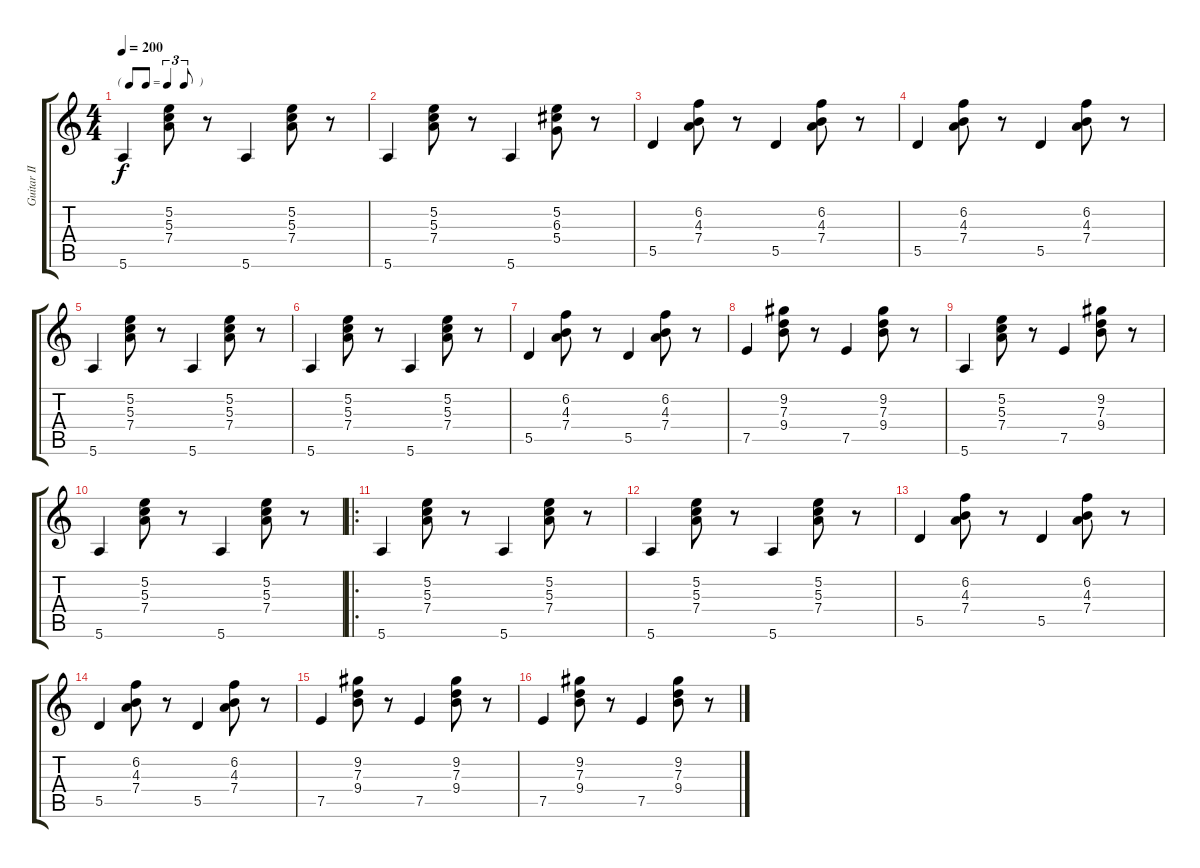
\track ("Guitar II" "Guitar II") {instrument acousticguitarsteel}
\staff {score tabs}
\tuning (E4 B3 G3 D3 A2 E2) {hide}
\ts (4 4)
\tf triplet8th
\tempo 200
\clef g2
\ks c
5.6.4{dy f} (5.2 5.3 7.4).8 r.8 5.6.4 (5.2 5.3 7.4).8 r.8 |
5.6.4 (5.2 5.3 7.4).8 r.8 5.6.4 (5.2 6.3 5.4).8 r.8 |
5.5.4 (6.2 4.3 7.4).8 r.8 5.5.4 (6.2 4.3 7.4).8 r.8 |
5.5.4 (6.2 4.3 7.4).8 r.8 5.5.4 (6.2 4.3 7.4).8 r.8 |
5.6.4 (5.2 5.3 7.4).8 r.8 5.6.4 (5.2 5.3 7.4).8 r.8 |
5.6.4 (5.2 5.3 7.4).8 r.8 5.6.4 (5.2 5.3 7.4).8 r.8 |
5.5.4 (6.2 4.3 7.4).8 r.8 5.5.4 (6.2 4.3 7.4).8 r.8 |
7.5.4 (9.2 7.3 9.4).8 r.8 7.5.4 (9.2 7.3 9.4).8 r.8 |
5.6.4 (5.2 5.3 7.4).8 r.8 7.5.4 (9.2 7.3 9.4).8 r.8 |
5.6.4 (5.2 5.3 7.4).8 r.8 5.6.4 (5.2 5.3 7.4).8 r.8 |
\ro
5.6.4 (5.2 5.3 7.4).8 r.8 5.6.4 (5.2 5.3 7.4).8 r.8 |
5.6.4 (5.2 5.3 7.4).8 r.8 5.6.4 (5.2 5.3 7.4).8 r.8 |
5.5.4 (6.2 4.3 7.4).8 r.8 5.5.4 (6.2 4.3 7.4).8 r.8 |
5.5.4 (6.2 4.3 7.4).8 r.8 5.5.4 (6.2 4.3 7.4).8 r.8 |
7.5.4 (9.2 7.3 9.4).8 r.8 7.5.4 (9.2 7.3 9.4).8 r.8 |
7.5.4 (9.2 7.3 9.4).8 r.8 7.5.4 (9.2 7.3 9.4).8 r.8
